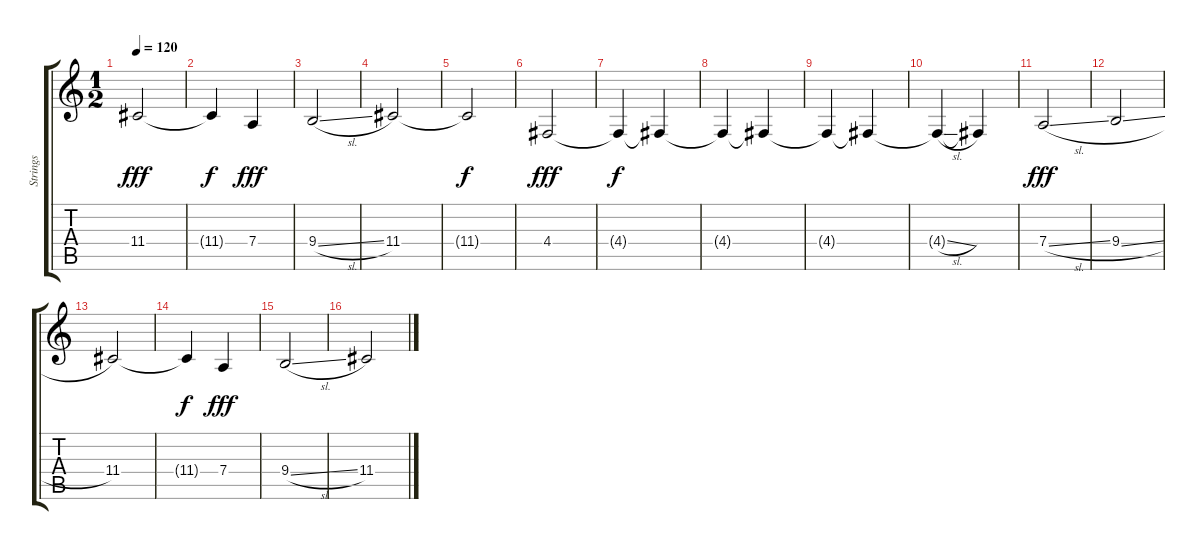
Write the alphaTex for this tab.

\track ("Strings" "Strings") {instrument tremolostrings}
\staff {score tabs}
\tuning (E4 B3 G3 D3 A2 E2) {hide}
\ts (1 2)
\tempo 120
\clef g2
\ks c
11.4.2{dy fff} |
11.4{t}.4{dy f} 7.4.4{dy fff} |
9.4{sl}.2 |
11.4.2 |
11.4{t}.2{dy f} |
4.4.2{dy fff} |
4.4{t}.4{dy f} 4.4{t}.4 |
4.4{t}.4 4.4{t}.4 |
4.4{t}.4 4.4{t}.4 |
4.4{sl t}.4 4.4{t}.4 |
7.4{sl}.2{dy fff} |
9.4{sl}.2 |
11.4.2 |
11.4{t}.4{dy f} 7.4.4{dy fff} |
9.4{sl}.2 |
11.4.2
